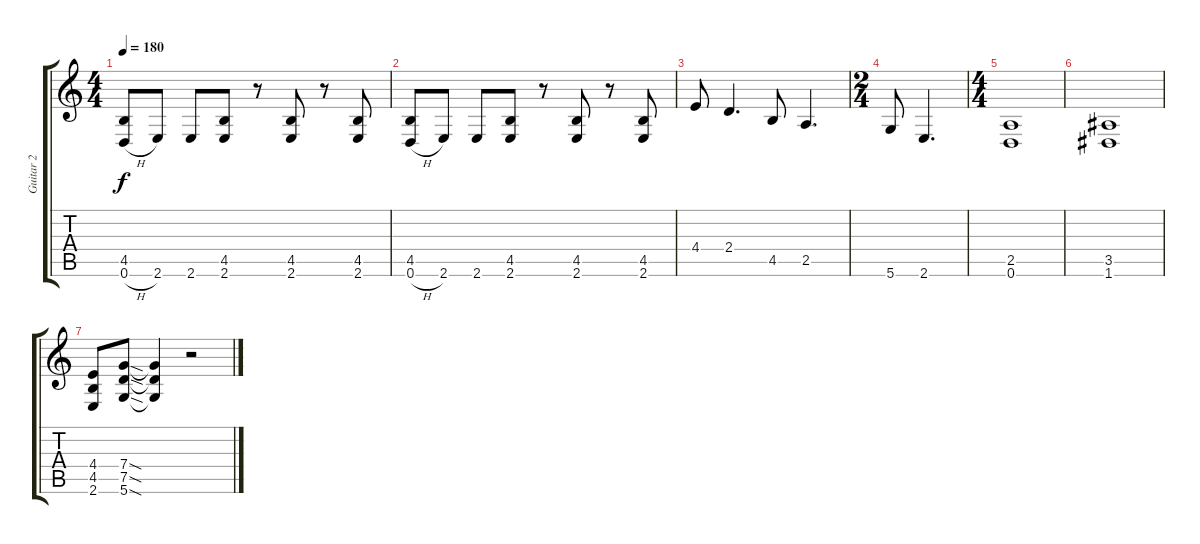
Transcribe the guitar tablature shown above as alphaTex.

\track ("Guitar 2" "Guitar 2") {instrument distortionguitar}
\staff {score tabs}
\tuning (D4 A3 F3 C3 G2 D2) {hide}
\ts (4 4)
\tempo 180
\clef g2
\ks c
(4.5 0.6{h}).8{dy f} 2.6.8 2.6.8 (4.5 2.6).8 r.8 (4.5 2.6).8 r.8 (4.5 2.6).8 |
(4.5 0.6{h}).8 2.6.8 2.6.8 (4.5 2.6).8 r.8 (4.5 2.6).8 r.8 (4.5 2.6).8 |
4.4.8 2.4.4{d} 4.5.8 2.5.4{d} |
\ts (2 4)
5.6.8 2.6.4{d} |
\ts (4 4)
(2.5 0.6).1 |
(3.5 1.6).1 |
(4.4 4.5 2.6).8 (7.4{sod} 7.5{sod} 5.6{sod}).8 (7.4{t} 7.5{t} 5.6{t}).4 r.2
